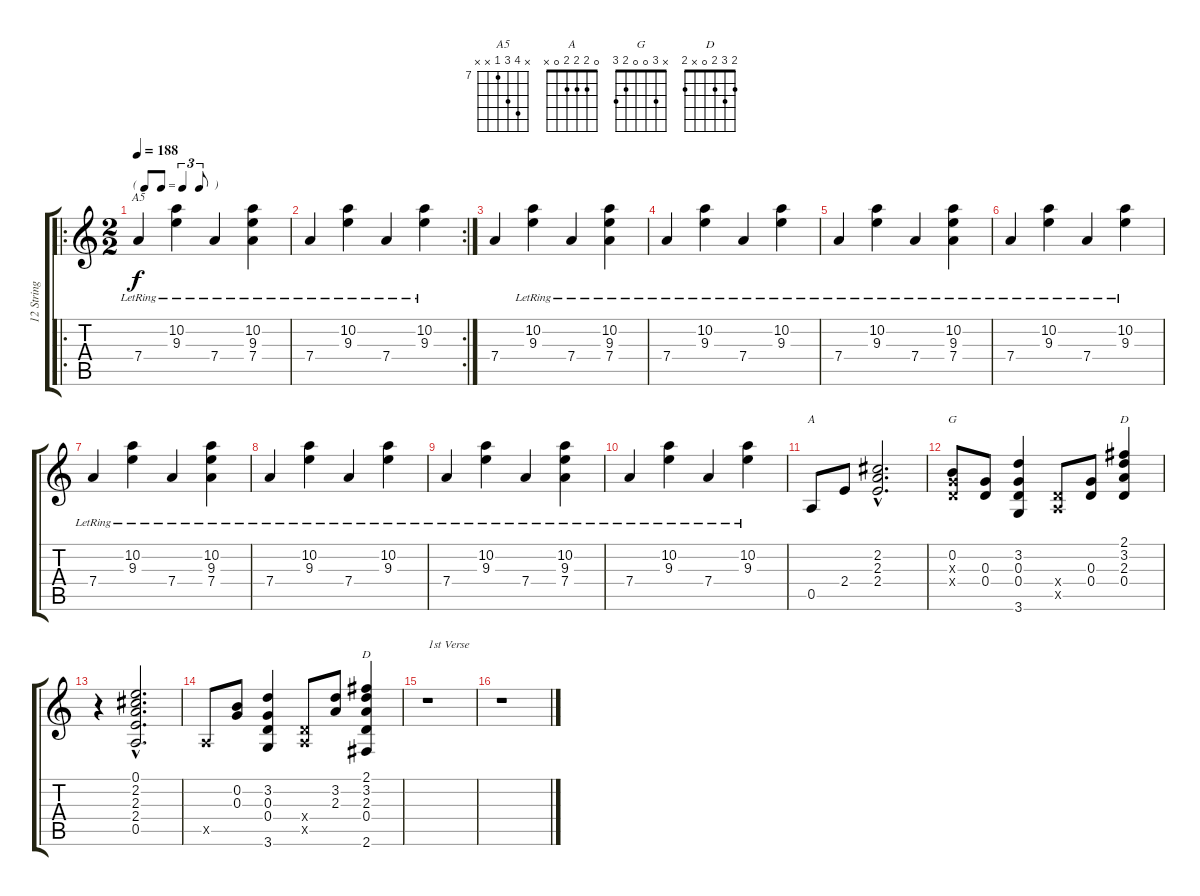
\track ("12 String acoustic" "12 String ") {instrument acousticguitarsteel}
\staff {score tabs}
\tuning (E4 B3 G3 D3 A2 E2) {hide}
\chord ("A5" x 10 9 7 x x) {firstfret 7}
\chord ("A" 0 2 2 2 0 x)
\chord ("G" x 3 0 0 2 3)
\chord ("D" 2 3 2 0 x x)
\chord ("D" 2 3 2 0 x 2)
\ro
\ts (2 2)
\tf triplet8th
\tempo 188
\clef g2
\ks c
7.4{lr}.4{ch "A5" dy f instrument acousticguitarsteel} (10.2{lr} 9.3{lr}).4 7.4{lr}.4 (10.2{lr} 9.3{lr} 7.4{lr}).4 |
\rc 2
7.4{lr}.4 (10.2{lr} 9.3{lr}).4 7.4{lr}.4 (10.2{lr} 9.3{lr}).4 |
7.4.4 (10.2{lr} 9.3{lr}).4 7.4{lr}.4 (10.2{lr} 9.3{lr} 7.4{lr}).4 |
7.4{lr}.4 (10.2{lr} 9.3{lr}).4 7.4{lr}.4 (10.2{lr} 9.3{lr}).4 |
7.4{lr}.4 (10.2{lr} 9.3{lr}).4 7.4{lr}.4 (10.2{lr} 9.3{lr} 7.4{lr}).4 |
7.4{lr}.4 (10.2{lr} 9.3{lr}).4 7.4{lr}.4 (10.2{lr} 9.3{lr}).4 |
7.4{lr}.4 (10.2{lr} 9.3{lr}).4 7.4{lr}.4 (10.2{lr} 9.3{lr} 7.4{lr}).4 |
7.4{lr}.4 (10.2{lr} 9.3{lr}).4 7.4{lr}.4 (10.2{lr} 9.3{lr}).4 |
7.4{lr}.4 (10.2{lr} 9.3{lr}).4 7.4{lr}.4 (10.2{lr} 9.3{lr} 7.4{lr}).4 |
7.4{lr}.4 (10.2{lr} 9.3{lr}).4 7.4{lr}.4 (10.2{lr} 9.3{lr}).4 |
0.5.8{ch "A"} 2.4.8 (2.2{hac} 2.3{hac} 2.4{hac}).2{d} |
(0.2 0.3{x} 0.4{x}).8{ch "G"} (0.3 0.4).8 (3.2 0.3 0.4 3.6).4 (0.4{x} 0.5{x}).8 (0.3 0.4).8 (2.1 3.2 2.3 0.4).4{ch "D"} |
r.4 (0.1{hac} 2.2{hac} 2.3{hac} 2.4{hac} 0.5{hac}).2{d} |
0.5{x}.8 (0.2 0.3).8 (3.2 0.3 0.4 3.6).4 (0.4{x} 0.5{x}).8 (3.2 2.3).8 (2.1 3.2 2.3 0.4 2.6).4{ch "D"} |
r.1{txt "1st Verse"} |
r.1
